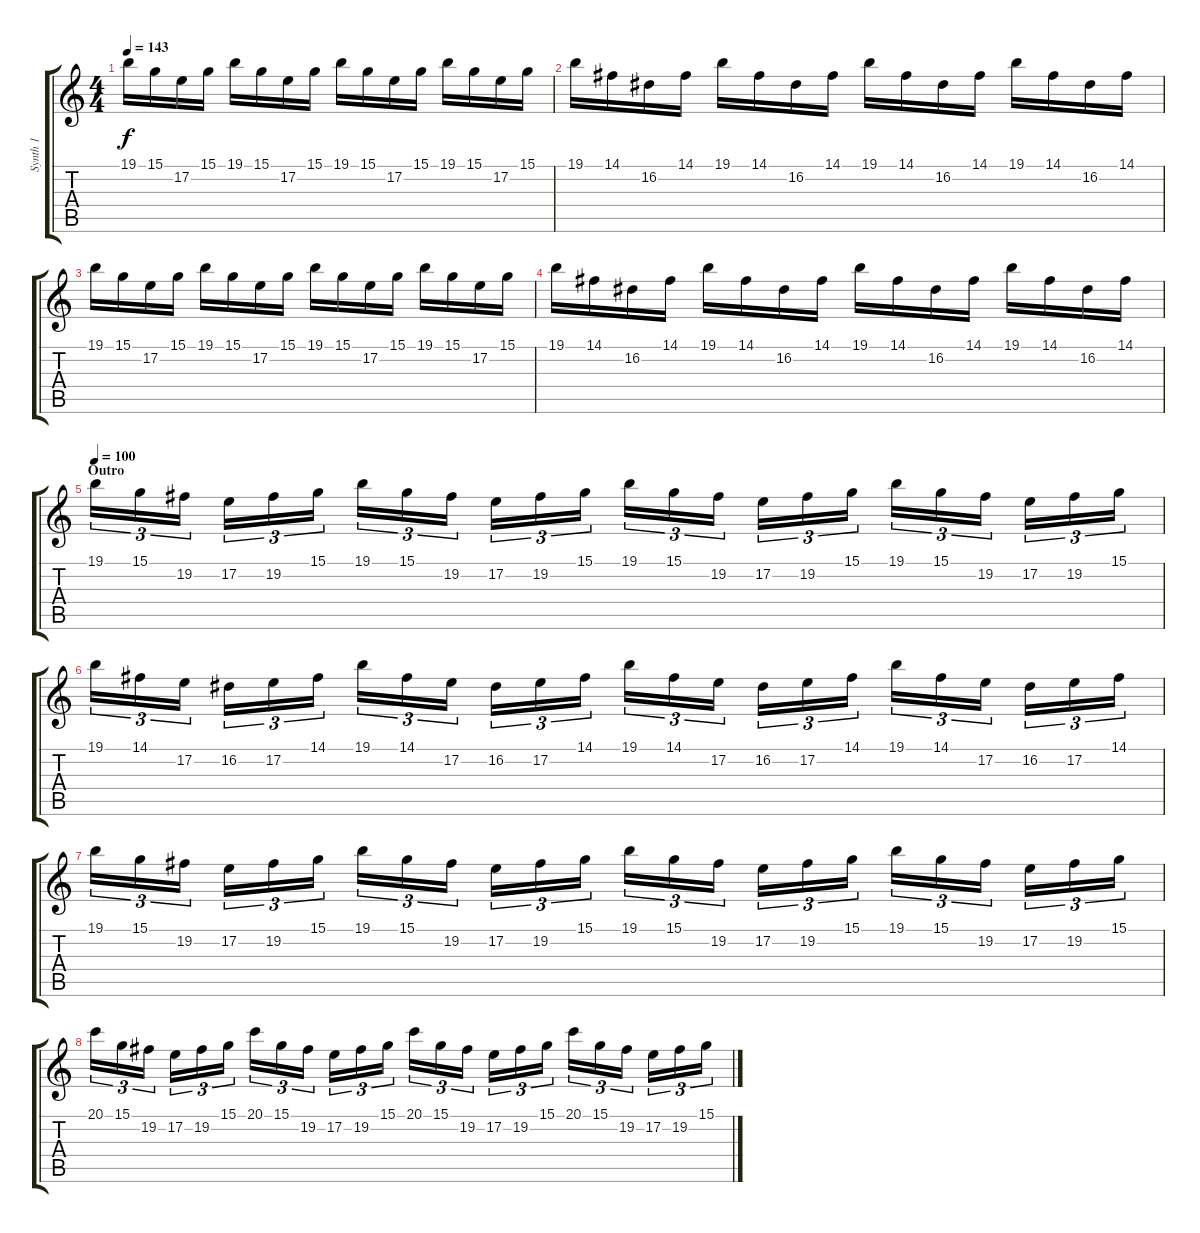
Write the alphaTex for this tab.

\track ("Synth 1" "Synth 1") {instrument harpsichord}
\staff {score tabs}
\tuning (E4 B3 G3 D3 A2 E2) {hide}
\ts (4 4)
\tempo 143
\clef g2
\ks c
19.1.16{dy f} 15.1.16 17.2.16 15.1.16 19.1.16 15.1.16 17.2.16 15.1.16 19.1.16 15.1.16 17.2.16 15.1.16 19.1.16 15.1.16 17.2.16 15.1.16 |
19.1.16 14.1.16 16.2.16 14.1.16 19.1.16 14.1.16 16.2.16 14.1.16 19.1.16 14.1.16 16.2.16 14.1.16 19.1.16 14.1.16 16.2.16 14.1.16 |
19.1.16 15.1.16 17.2.16 15.1.16 19.1.16 15.1.16 17.2.16 15.1.16 19.1.16 15.1.16 17.2.16 15.1.16 19.1.16 15.1.16 17.2.16 15.1.16 |
19.1.16 14.1.16 16.2.16 14.1.16 19.1.16 14.1.16 16.2.16 14.1.16 19.1.16 14.1.16 16.2.16 14.1.16 19.1.16 14.1.16 16.2.16 14.1.16 |
\section ("" "Outro")
\tempo 100
19.1.16{tu (3 2) instrument stringensemble1} 15.1.16{tu (3 2)} 19.2.16{tu (3 2)} 17.2.16{tu (3 2)} 19.2.16{tu (3 2)} 15.1.16{tu (3 2)} 19.1.16{tu (3 2)} 15.1.16{tu (3 2)} 19.2.16{tu (3 2)} 17.2.16{tu (3 2)} 19.2.16{tu (3 2)} 15.1.16{tu (3 2)} 19.1.16{tu (3 2)} 15.1.16{tu (3 2)} 19.2.16{tu (3 2)} 17.2.16{tu (3 2)} 19.2.16{tu (3 2)} 15.1.16{tu (3 2)} 19.1.16{tu (3 2)} 15.1.16{tu (3 2)} 19.2.16{tu (3 2)} 17.2.16{tu (3 2)} 19.2.16{tu (3 2)} 15.1.16{tu (3 2)} |
19.1.16{tu (3 2)} 14.1.16{tu (3 2)} 17.2.16{tu (3 2)} 16.2.16{tu (3 2)} 17.2.16{tu (3 2)} 14.1.16{tu (3 2)} 19.1.16{tu (3 2)} 14.1.16{tu (3 2)} 17.2.16{tu (3 2)} 16.2.16{tu (3 2)} 17.2.16{tu (3 2)} 14.1.16{tu (3 2)} 19.1.16{tu (3 2)} 14.1.16{tu (3 2)} 17.2.16{tu (3 2)} 16.2.16{tu (3 2)} 17.2.16{tu (3 2)} 14.1.16{tu (3 2)} 19.1.16{tu (3 2)} 14.1.16{tu (3 2)} 17.2.16{tu (3 2)} 16.2.16{tu (3 2)} 17.2.16{tu (3 2)} 14.1.16{tu (3 2)} |
19.1.16{tu (3 2)} 15.1.16{tu (3 2)} 19.2.16{tu (3 2)} 17.2.16{tu (3 2)} 19.2.16{tu (3 2)} 15.1.16{tu (3 2)} 19.1.16{tu (3 2)} 15.1.16{tu (3 2)} 19.2.16{tu (3 2)} 17.2.16{tu (3 2)} 19.2.16{tu (3 2)} 15.1.16{tu (3 2)} 19.1.16{tu (3 2)} 15.1.16{tu (3 2)} 19.2.16{tu (3 2)} 17.2.16{tu (3 2)} 19.2.16{tu (3 2)} 15.1.16{tu (3 2)} 19.1.16{tu (3 2)} 15.1.16{tu (3 2)} 19.2.16{tu (3 2)} 17.2.16{tu (3 2)} 19.2.16{tu (3 2)} 15.1.16{tu (3 2)} |
20.1.16{tu (3 2)} 15.1.16{tu (3 2)} 19.2.16{tu (3 2)} 17.2.16{tu (3 2)} 19.2.16{tu (3 2)} 15.1.16{tu (3 2)} 20.1.16{tu (3 2)} 15.1.16{tu (3 2)} 19.2.16{tu (3 2)} 17.2.16{tu (3 2)} 19.2.16{tu (3 2)} 15.1.16{tu (3 2)} 20.1.16{tu (3 2)} 15.1.16{tu (3 2)} 19.2.16{tu (3 2)} 17.2.16{tu (3 2)} 19.2.16{tu (3 2)} 15.1.16{tu (3 2)} 20.1.16{tu (3 2)} 15.1.16{tu (3 2)} 19.2.16{tu (3 2)} 17.2.16{tu (3 2)} 19.2.16{tu (3 2)} 15.1.16{tu (3 2)}
